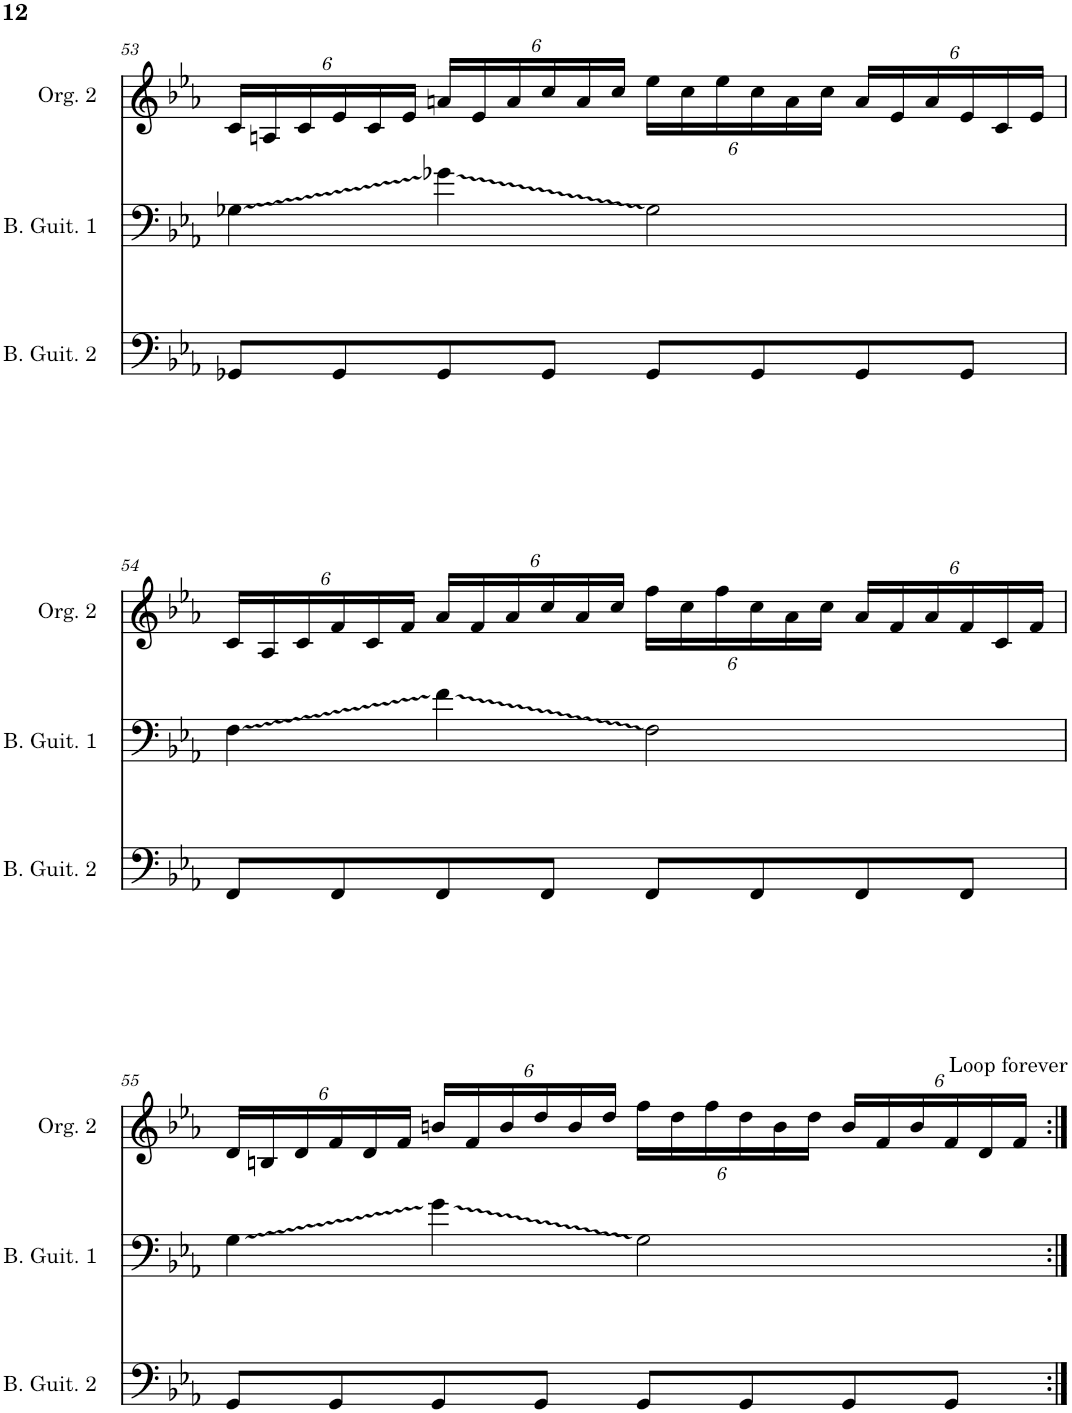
**kern	**kern	**kern	**kern	**kern
*part5	*part4	*part3	*part2	*part1
*staff5	*staff4	*staff3	*staff2	*staff1
*I"Bass Guitar 2	*I"Bass Guitar	*I"Bass Guitar 1	*I"Organ 2	*I"Ocarina
*I'B. Guit. 2	*	*I'B. Guit. 1	*I'Org. 2	*I'Oc.
!!LO:PB:g=z
*clefF4	*clefF4	*clefF4	*clefG2	*clefG2
*	*Trd7c12	*Trd7c12	*	*
*k[b-e-a-]	*k[b-e-a-]	*k[b-e-a-]	*k[b-e-a-]	*k[b-e-a-]
*M4/4	*M4/4	*M4/4	*M4/4	*M4/4
*met(c)	*met(c)	*met(c)	*met(c)	*met(c)
*	*	*	*Xbrackettup	*
=53	=53	=53	=53	=53
8GG-X/L	[8G-X\L	4G-X\	24c/LL	1r
.	.	.	24An/	.
.	.	.	24c/	.
8GG-/	8G-\J]	.	24e-/	.
.	.	.	24c/	.
.	.	.	24e-/JJ	.
8GG-/	[8g-X\L	4g-X\	24an/LL	.
.	.	.	24e-/	.
.	.	.	24a/	.
8GG-/J	8g-\J]	.	24cc/	.
.	.	.	24a/	.
.	.	.	24cc/JJ	.
8GG-/L	[8G-	2G-\	24ee-\LL	.
.	.	.	24cc\	.
.	.	.	24ee-\	.
8GG-/	4.G-]	.	24cc\	.
.	.	.	24a\	.
.	.	.	24cc\JJ	.
8GG-/	.	.	24a/LL	.
.	.	.	24e-/	.
.	.	.	24a/	.
8GG-/J	.	.	24e-/	.
.	.	.	24c/	.
.	.	.	24e-/JJ	.
!!LO:LB:g=z
=54	=54	=54	=54	=54
8FF/L	[8F\L	4F\	24c/LL	1r
.	.	.	24A-/	.
.	.	.	24c/	.
8FF/	8F\J]	.	24f/	.
.	.	.	24c/	.
.	.	.	24f/JJ	.
8FF/	[8f\L	4f\	24a-/LL	.
.	.	.	24f/	.
.	.	.	24a-/	.
8FF/J	8f\J]	.	24cc/	.
.	.	.	24a-/	.
.	.	.	24cc/JJ	.
8FF/L	[8F	2F\	24ff\LL	.
.	.	.	24cc\	.
.	.	.	24ff\	.
8FF/	4.F]	.	24cc\	.
.	.	.	24a-\	.
.	.	.	24cc\JJ	.
8FF/	.	.	24a-/LL	.
.	.	.	24f/	.
.	.	.	24a-/	.
8FF/J	.	.	24f/	.
.	.	.	24c/	.
.	.	.	24f/JJ	.
!!LO:LB:g=z
=55	=55	=55	=55	=55
*	*	*	*	*^
8GG/L	[8G\L	4G\	24d/LL	1r	2..ryy
.	.	.	24Bn/	.	.
.	.	.	24d/	.	.
8GG/	8G\J]	.	24f/	.	.
.	.	.	24d/	.	.
.	.	.	24f/JJ	.	.
8GG/	[8g\L	4g\	24bn/LL	.	.
.	.	.	24f/	.	.
.	.	.	24b/	.	.
8GG/J	8g\J]	.	24dd/	.	.
.	.	.	24b/	.	.
.	.	.	24dd/JJ	.	.
8GG/L	[8G	2G\	24ff\LL	.	.
.	.	.	24dd\	.	.
.	.	.	24ff\	.	.
8GG/	4.G]	.	24dd\	.	.
.	.	.	24b\	.	.
.	.	.	24dd\JJ	.	.
8GG/	.	.	24b/LL	.	.
.	.	.	24f/	.	.
.	.	.	24b/	.	.
!	!	!	!	!	!LO:TX:a:t=Loop forever
8GG/J	.	.	24f/	.	8ryy
.	.	.	24d/	.	.
.	.	.	24f/JJ	.	.
*	*	*	*	*v	*v
=:|!	=:|!	=:|!	=:|!	=:|!
*-	*-	*-	*-	*-
